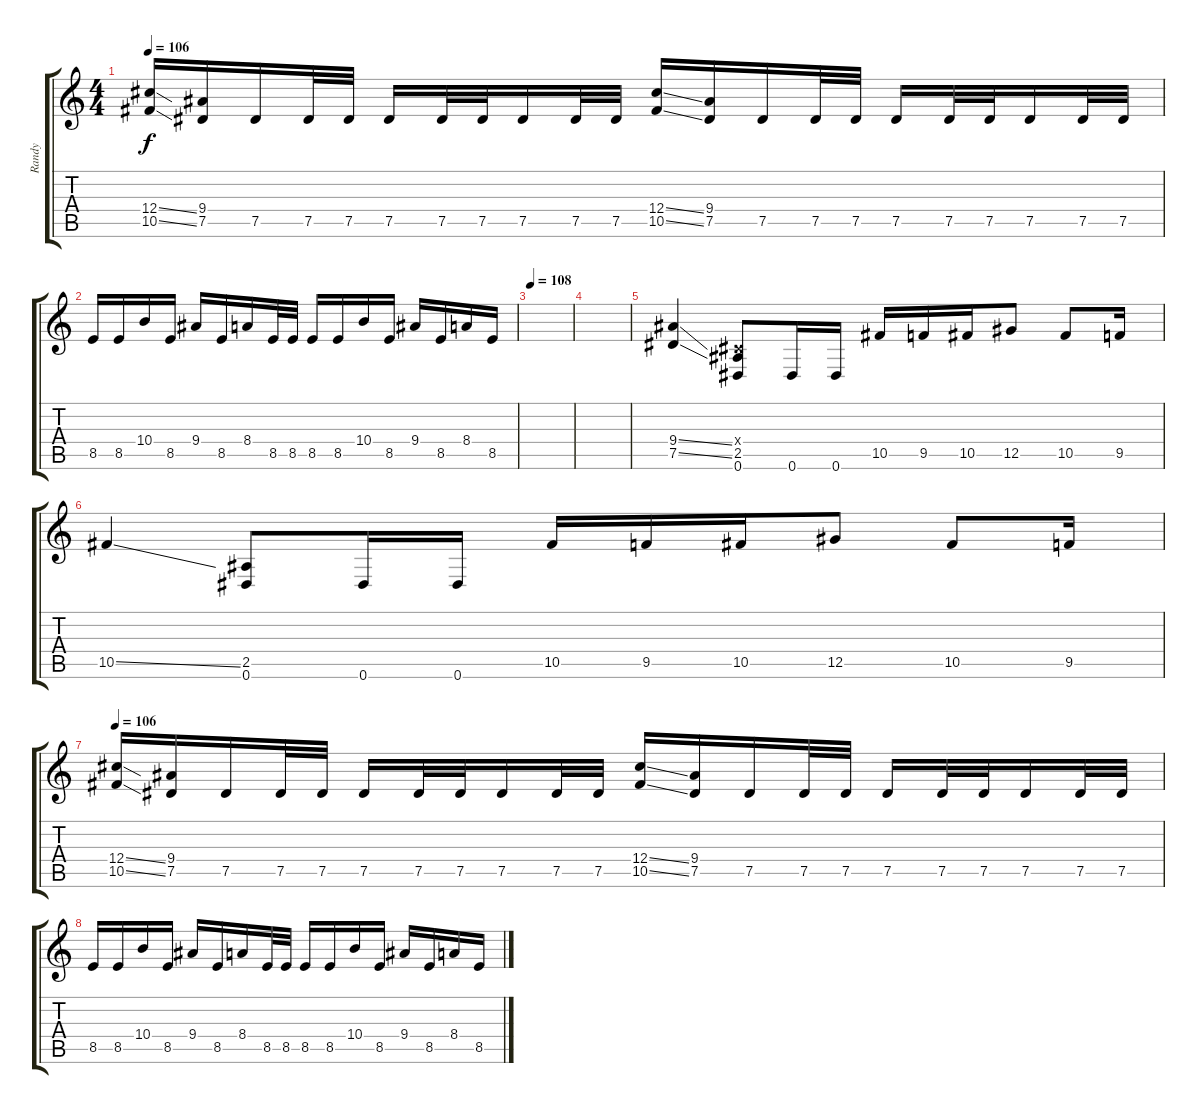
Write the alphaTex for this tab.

\track ("Randy" "Randy") {instrument distortionguitar}
\staff {score tabs}
\tuning (Eb4 Bb3 Gb3 Db3 Ab2 Eb2) {hide}
\ts (4 4)
\tempo 106
\clef g2
\ks c
(12.4{ss} 10.5{ss}).16{dy f} (9.4 7.5).16 7.5.16 7.5.32 7.5.32 7.5.16 7.5.32 7.5.32 7.5.16 7.5.32 7.5.32 (12.4{ss} 10.5{ss}).16 (9.4 7.5).16 7.5.16 7.5.32 7.5.32 7.5.16 7.5.32 7.5.32 7.5.16 7.5.32 7.5.32 |
8.5.16 8.5.16 10.4.16 8.5.16 9.4.16 8.5.16 8.4.16 8.5.32 8.5.32 8.5.16 8.5.16 10.4.16 8.5.16 9.4.16 8.5.16 8.4.16 8.5.16 |
\tempo 108
|
|
(9.4{ss} 7.5{ss}).4 (0.4{x} 2.5 0.6).8 0.6.16 0.6.16 10.5.16 9.5.16 10.5.16 12.5.8 10.5.8 9.5.16 |
10.5{ss}.4 (2.5 0.6).8 0.6.16 0.6.16 10.5.16 9.5.16 10.5.16 12.5.8 10.5.8 9.5.16 |
\tempo 106
(12.4{ss} 10.5{ss}).16 (9.4 7.5).16 7.5.16 7.5.32 7.5.32 7.5.16 7.5.32 7.5.32 7.5.16 7.5.32 7.5.32 (12.4{ss} 10.5{ss}).16 (9.4 7.5).16 7.5.16 7.5.32 7.5.32 7.5.16 7.5.32 7.5.32 7.5.16 7.5.32 7.5.32 |
8.5.16 8.5.16 10.4.16 8.5.16 9.4.16 8.5.16 8.4.16 8.5.32 8.5.32 8.5.16 8.5.16 10.4.16 8.5.16 9.4.16 8.5.16 8.4.16 8.5.16
